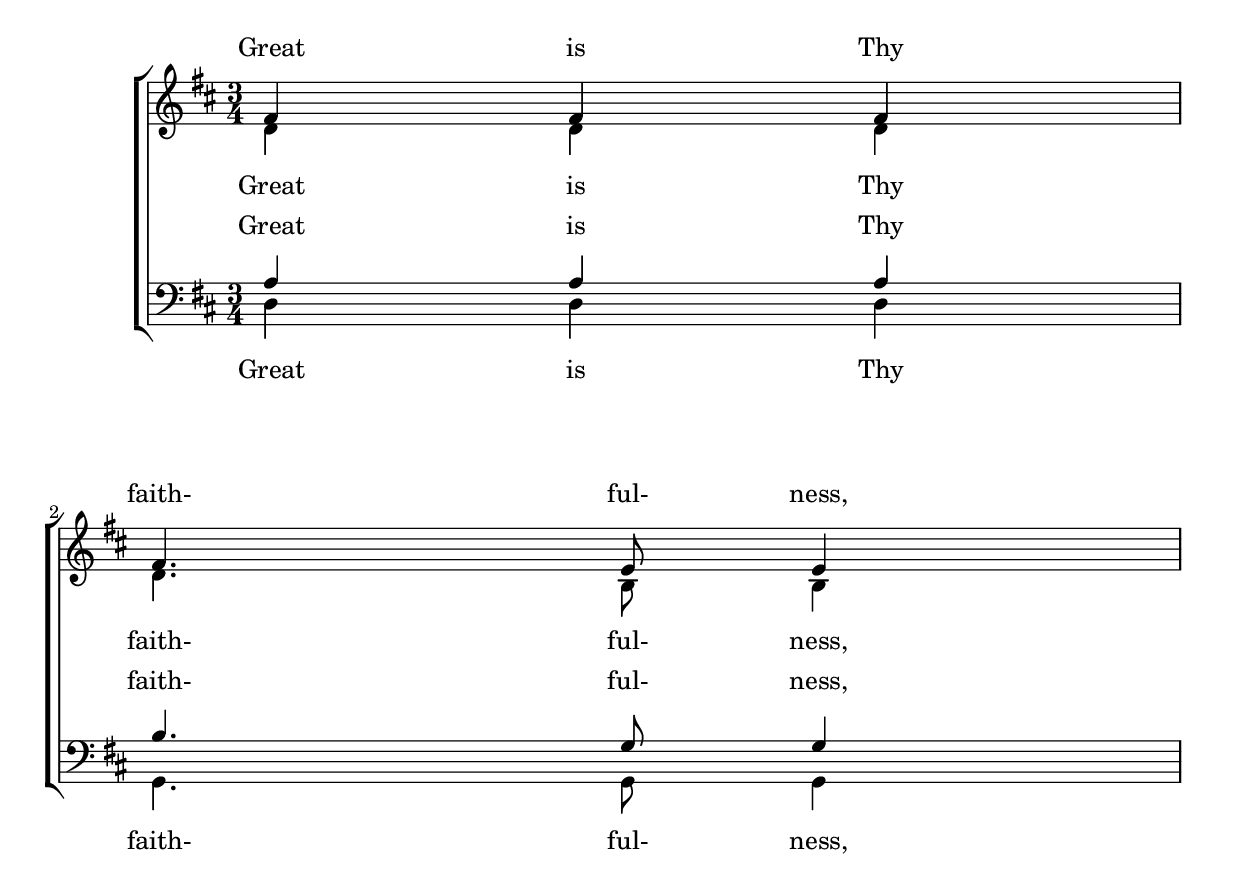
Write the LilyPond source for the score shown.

%% http://lsr.dsi.unimi.it/LSR/Item?id=815
%% see also http://lilypond.org/doc/v2.18/Documentation/snippets/vocal-music#vocal-music-obtaining-2_002e12-lyrics-spacing-in-newer-versions

global = {
  \key d \major
  \time 3/4
}

sopMusic = \relative c' {
  % VERSE ONE
  fis4 fis fis | \break
  fis4. e8 e4
}

altoMusic = \relative c' {
  % VERSE ONE
  d4 d d |
  d4. b8 b4 |
}

tenorMusic = \relative c' {
  a4 a a |
  b4. g8 g4 |
}

bassMusic = \relative c {
  d4 d d |
  g,4. g8 g4 |
}

words = \lyricmode {
  Great is Thy faith- ful- ness,
}

\score {
  \new ChoirStaff <<
    \new Lyrics = sopranos
    \new Staff = women <<
      \new Voice = "sopranos" {
        \voiceOne
        \global \sopMusic
      }
      \new Voice = "altos" {
        \voiceTwo
        \global \altoMusic
      }
    >>
    \new Lyrics = "altos"
    \new Lyrics = "tenors"
    \new Staff = men <<
      \clef bass
      \new Voice = "tenors" {
        \voiceOne
        \global \tenorMusic
      }
      \new Voice = "basses" {
        \voiceTwo  \global \bassMusic
      }
    >>
    \new Lyrics = basses
    \context Lyrics = sopranos \lyricsto sopranos \words
    \context Lyrics = altos \lyricsto altos \words
    \context Lyrics = tenors \lyricsto tenors \words
    \context Lyrics = basses \lyricsto basses \words
  >>
  \layout {
    \context {
      \Lyrics
      \override VerticalAxisGroup.staff-affinity = ##f
      \override VerticalAxisGroup.staff-staff-spacing =
        #'((basic-distance . 0)
	   (minimum-distance . 2)
	   (padding . 2))
    }
    \context {
      \Staff
      \override VerticalAxisGroup.staff-staff-spacing =
        #'((basic-distance . 0)
	   (minimum-distance . 2)
	   (padding . 2))
    }
  }
}
